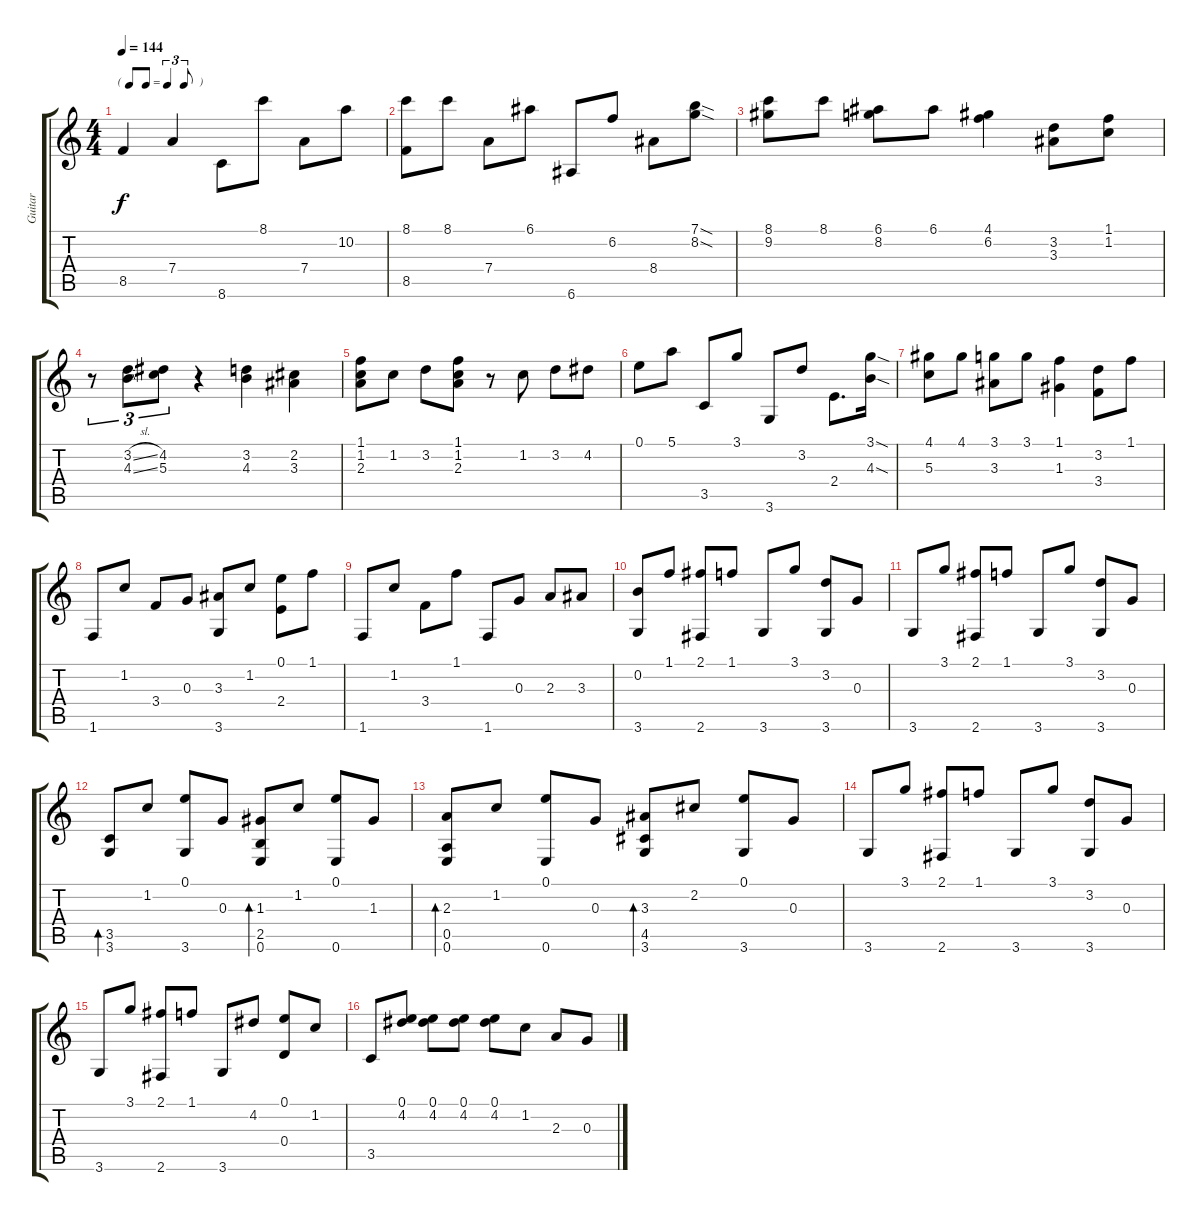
\track ("Guitar" "Guitar") {instrument electricguitarjazz}
\staff {score tabs}
\tuning (E4 B3 G3 D3 A2 E2) {hide}
\ts (4 4)
\tf triplet8th
\tempo 144
\clef g2
\ks c
8.5.4{dy f} 7.4.4 8.6.8 8.1.8 7.4.8 10.2.8 |
(8.1 8.5).8 8.1.8 7.4.8 6.1.8 6.6.8 6.2.8 8.4.8 (7.1{sod} 8.2{sod}).8 |
(8.1 9.2).8 8.1.8 (6.1 8.2).8 6.1.8 (4.1 6.2).4 (3.2 3.3).8 (1.1 1.2).8 |
r.8{tu (3 2)} (3.2{sl} 4.3{sl}).8{tu (3 2)} (4.2 5.3).8{tu (3 2)} r.4 (3.2 4.3).4 (2.2 3.3).4 |
(1.1 1.2 2.3).8 1.2.8 3.2.8 (1.1 1.2 2.3).8 r.8 1.2.8 3.2.8 4.2.8 |
0.1.8 5.1.8 3.5.8 3.1.8 3.6.8 3.2.8 2.4.8{d} (3.1{sod} 4.3{sod}).16 |
(4.1 5.3).8 4.1.8 (3.1 3.3).8 3.1.8 (1.1 1.3).4 (3.2 3.4).8 1.1.8 |
1.6.8 1.2.8 3.4.8 0.3.8 (3.3 3.6).8 1.2.8 (0.1 2.4).8 1.1.8 |
1.6.8 1.2.8 3.4.8 1.1.8 1.6.8 0.3.8 2.3.8 3.3.8 |
(0.2 3.6).8 1.1.8 (2.1 2.6).8 1.1.8 3.6.8 3.1.8 (3.2 3.6).8 0.3.8 |
3.6.8 3.1.8 (2.1 2.6).8 1.1.8 3.6.8 3.1.8 (3.2 3.6).8 0.3.8 |
(3.5 3.6).8{bd 30} 1.2.8 (0.1 3.6).8 0.3.8 (1.3 2.5 0.6).8{bd 30} 1.2.8 (0.1 0.6).8 1.3.8 |
(2.3 0.5 0.6).8{bd 30} 1.2.8 (0.1 0.6).8 0.3.8 (3.3 4.5 3.6).8{bd 30} 2.2.8 (0.1 3.6).8 0.3.8 |
3.6.8 3.1.8 (2.1 2.6).8 1.1.8 3.6.8 3.1.8 (3.2 3.6).8 0.3.8 |
3.6.8 3.1.8 (2.1 2.6).8 1.1.8 3.6.8 4.2.8 (0.1 0.4).8 1.2.8 |
3.5.8 (0.1 4.2).8 (0.1 4.2).8 (0.1 4.2).8 (0.1 4.2).8 1.2.8 2.3.8 0.3.8
